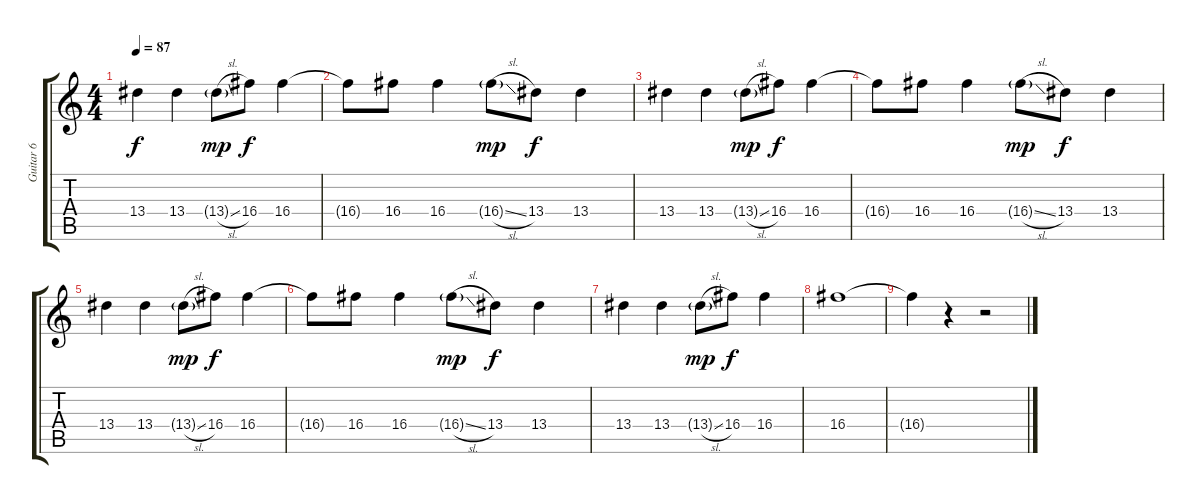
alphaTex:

\track ("Guitar 6" "Guitar 6") {instrument overdrivenguitar}
\staff {score tabs}
\tuning (E4 B3 G3 D3 A2 E2) {hide}
\ts (4 4)
\tempo 87
\clef g2
\ks c
13.4.4{dy f} 13.4.4 13.4{sl g}.8{dy mp} 16.4.8{dy f} 16.4.4 |
16.4{t}.8 16.4.8 16.4.4 16.4{sl g}.8{dy mp} 13.4.8{dy f} 13.4.4 |
13.4.4 13.4.4 13.4{sl g}.8{dy mp} 16.4.8{dy f} 16.4.4 |
16.4{t}.8 16.4.8 16.4.4 16.4{sl g}.8{dy mp} 13.4.8{dy f} 13.4.4 |
13.4.4 13.4.4 13.4{sl g}.8{dy mp} 16.4.8{dy f} 16.4.4 |
16.4{t}.8 16.4.8 16.4.4 16.4{sl g}.8{dy mp} 13.4.8{dy f} 13.4.4 |
13.4.4 13.4.4 13.4{sl g}.8{dy mp} 16.4.8{dy f} 16.4.4 |
16.4.1 |
16.4{t}.4 r.4 r.2
